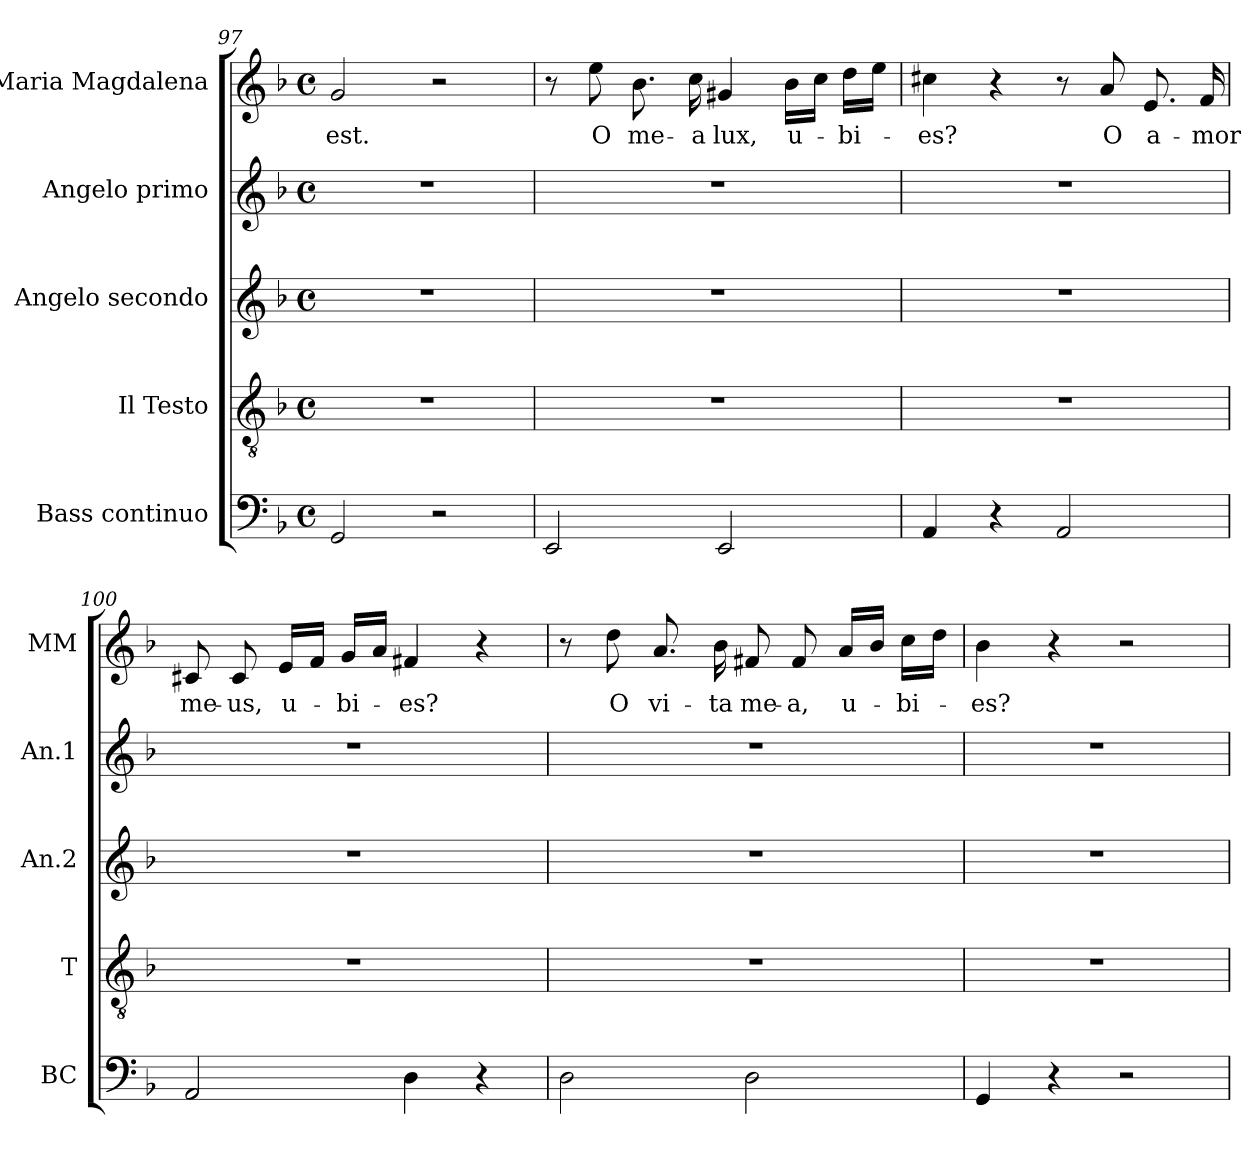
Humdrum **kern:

**kern	**kern	**kern	**kern	**kern	**text
*part5	*part4	*part3	*part2	*part1	*part1
*staff5	*staff4	*staff3	*staff2	*staff1	*staff1
*I"Bass continuo	*I"Il Testo	*I"Angelo  secondo	*I"Angelo  primo	*I"Maria  Magdalena	*
*I'BC	*I'T	*I'An.2	*I'An.1	*I'MM	*
*clefF4	*clefGv2	*clefG2	*clefG2	*clefG2	*
*k[b-]	*k[b-]	*k[b-]	*k[b-]	*k[b-]	*
*F:	*F:	*F:	*F:	*F:	*
*M4/4	*M4/4	*M4/4	*M4/4	*M4/4	*
*met(c)	*met(c)	*met(c)	*met(c)	*met(c)	*
=97	=97	=97	=97	=97	=97
!	!	!	!	!	!LO:LY:b
2GG/	1r	1r	1r	2g/	est.
2r	.	.	.	2r	.
=98	=98	=98	=98	=98	=98
2EE/	1r	1r	1r	8r	.
!	!	!	!	!	!LO:LY:b
.	.	.	.	8ee\	O
!	!	!	!	!	!LO:LY:b
.	.	.	.	8.b-\	me-
!	!	!	!	!	!LO:LY:b
.	.	.	.	16cc\	-a
!	!	!	!	!	!LO:LY:b
2EE/	.	.	.	4g#X/	lux,
!	!	!	!	!	!LO:LY:b
.	.	.	.	16b-\LL	u-
.	.	.	.	16cc\JJ	.
!	!	!	!	!	!LO:LY:b
.	.	.	.	16dd\LL	-bi-
.	.	.	.	16ee\JJ	.
!!LO:LB:g=z
=99	=99	=99	=99	=99	=99
!	!	!	!	!	!LO:LY:b
4AA/	1r	1r	1r	4cc#X\	-es?
4r	.	.	.	4r	.
2AA/	.	.	.	8r	.
!	!	!	!	!	!LO:LY:b
.	.	.	.	8a/	O
!	!	!	!	!	!LO:LY:b
.	.	.	.	8.e/	a-
!	!	!	!	!	!LO:LY:b
.	.	.	.	16f/	-mor
=100	=100	=100	=100	=100	=100
!	!	!	!	!	!LO:LY:b
2AA/	1r	1r	1r	8c#X/	me-
!	!	!	!	!	!LO:LY:b
.	.	.	.	8c#/	-us,
!	!	!	!	!	!LO:LY:b
.	.	.	.	16e/LL	u-
.	.	.	.	16f/JJ	.
!	!	!	!	!	!LO:LY:b
.	.	.	.	16g/LL	-bi-
.	.	.	.	16a/JJ	.
!	!	!	!	!	!LO:LY:b
4D\	.	.	.	4f#X/	-es?
4r	.	.	.	4r	.
=101	=101	=101	=101	=101	=101
2D\	1r	1r	1r	8r	.
!	!	!	!	!	!LO:LY:b
.	.	.	.	8dd\	O
!	!	!	!	!	!LO:LY:b
.	.	.	.	8.a/	vi-
!	!	!	!	!	!LO:LY:b
.	.	.	.	16b-\	-ta
!	!	!	!	!	!LO:LY:b
2D\	.	.	.	8f#X/	me-
!	!	!	!	!	!LO:LY:b
.	.	.	.	8f#/	-a,
!	!	!	!	!	!LO:LY:b
.	.	.	.	16a/LL	u-
.	.	.	.	16b-/JJ	.
!	!	!	!	!	!LO:LY:b
.	.	.	.	16cc\LL	-bi-
.	.	.	.	16dd\JJ	.
=102	=102	=102	=102	=102	=102
!	!	!	!	!	!LO:LY:b
4GG/	1r	1r	1r	4b-\	-es?
4r	.	.	.	4r	.
2r	.	.	.	2r	.
=	=	=	=	=	=
*-	*-	*-	*-	*-	*-
